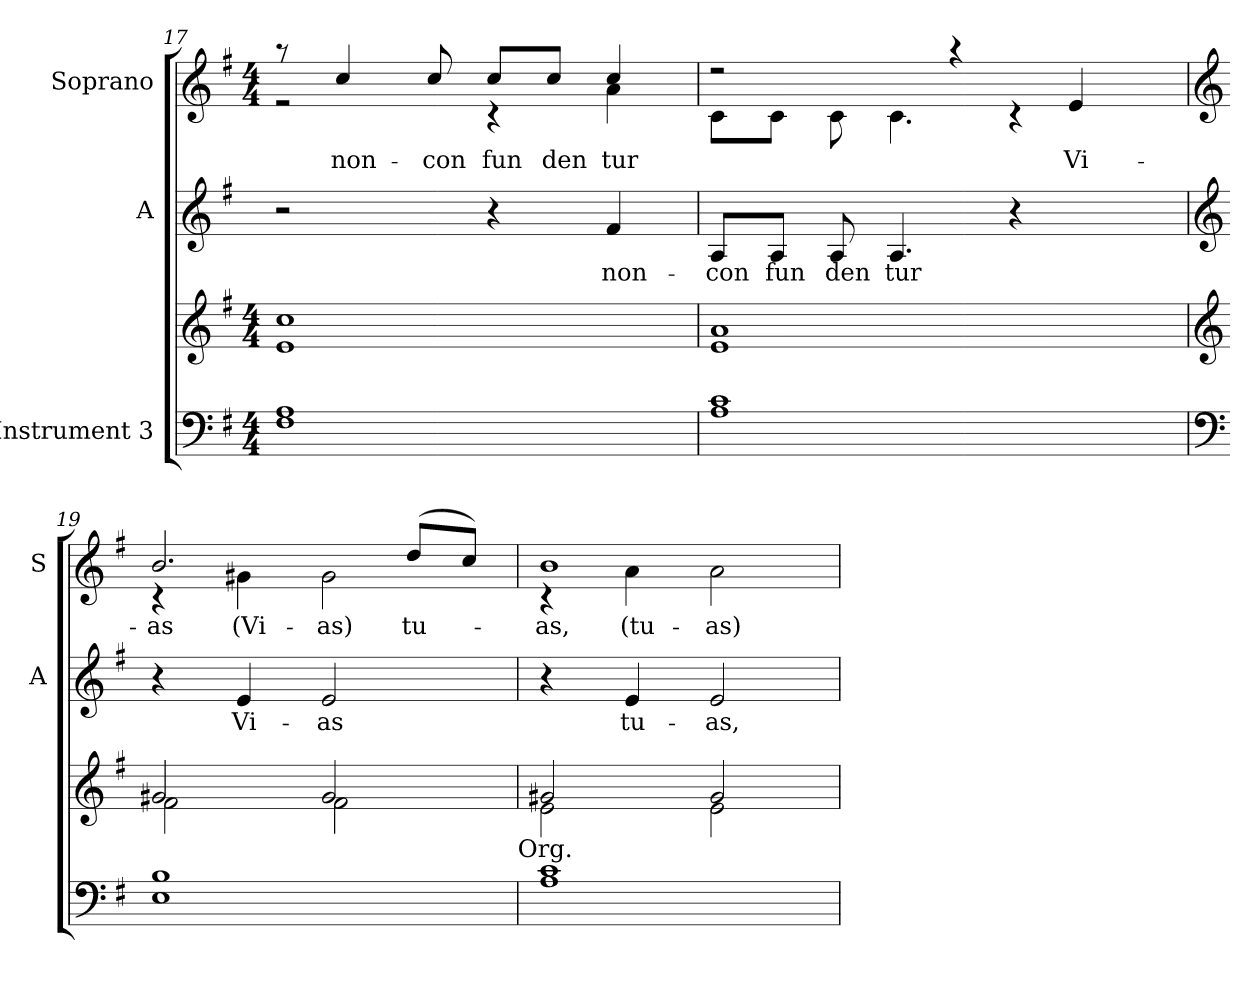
**kern	**kern	**kern	**text	**kern	**text
*part3	*part3	*part2	*part2	*part1	*part1
*staff4	*staff3	*staff2	*staff2	*staff1	*staff1
*I"Instrument 3	*	*I"A	*	*I"Soprano	*
*	*	*I'A	*	*I'S	*
*clefF4	*clefG2	*clefG2	*	*clefG2	*
*k[f#]	*k[f#]	*k[f#]	*	*k[f#]	*
*G:	*G:	*G:	*	*G:	*
*M4/4	*M4/4	*	*	*M4/4	*
=17	=17	=17	=17	=17	=17
*	*	*	*	*^	*
1A 1F#	1e 1cc	2r	.	8rgg	2r	.
!	!	!	!	!	!	!LO:LY:b:cj
.	.	.	.	4cc/	.	non-
!	!	!	!	!	!	!LO:LY:b:cj
.	.	.	.	8cc/	.	-con
!	!	!	!	!	!	!LO:LY:b:cj
.	.	4ra	.	8cc/L	4rc	fun
!	!	!	!	!	!	!LO:LY:b:cj
.	.	.	.	8cc/J	.	den
!	!	!	!LO:LY:b:cj	!	!	!LO:LY:b:cj
.	.	4f#/	non-	4cc/	4a\	tur
=18	=18	=18	=18	=18	=18	=18
!	!	!	!LO:LY:b:cj	!	!	!
1c 1A	1e 1a	8A/L	-con	2r	8c\L	.
!	!	!	!LO:LY:b:cj	!	!	!
.	.	8A/J	fun	.	8c\J	.
!	!	!	!LO:LY:b:cj	!	!	!
.	.	8A/	den	.	8c\	.
!	!	!LO:N:vis=4.	!LO:LY:b:cj	!	!LO:N:vis=4.	!
.	.	4A/	tur	.	4c\	.
.	.	.	.	4rgg	.	.
.	.	4ra	.	.	4rc	.
!	!	!	!	!	!	!LO:LY:b:cj
.	.	.	.	4e/	.	Vi-
.	.	8ryy	.	.	8ryy	.
!!LO:PB:g=z	!!
=19	=19	=19	=19	=19	=19	=19
*clefF4	*clefG2	*clefG2	*	*clefG2	*	*
*	*^	*	*	*	*	*
!	!	!	!	!	!LO:N:vis=2.	!	!LO:LY:b:cj
1B 1E	2g#X/	2f#\	4ra	.	2b/	4rc	-as
!	!	!	!	!LO:LY:b:cj	!	!	!LO:LY:b:cj
.	.	.	4e/	Vi-	.	4g#X\	(Vi-
!	!	!	!	!LO:LY:b:cj	!	!	!LO:LY:b:cj
.	2g#/	2f#\	2e/	-as	4ryy	2g#\	-as)
!	!	!	!	!	!	!	!LO:LY:b:cj
.	.	.	.	.	(>8dd/L	.	tu-
.	.	.	.	.	8cc/J)	.	.
!	!LO:TX:b:t=Org.	!	!	!	!	!	!
=20	=20	=20	=20	=20	=20	=20	=20
!	!	!	!	!	!	!	!LO:LY:b:cj
1A 1c	2g#X/	2e\	4ra	.	1b	4rc	-as,
!	!	!	!	!LO:LY:b:cj	!	!	!LO:LY:b:cj
.	.	.	4e/	tu-	.	4a\	(tu-
!	!	!	!	!LO:LY:b:cj	!	!	!LO:LY:b:cj
.	2g#/	2e\	2e/	-as,	.	2a\	-as)
*	*v	*v	*	*	*v	*v	*
=	=	=	=	=	=
*-	*-	*-	*-	*-	*-
